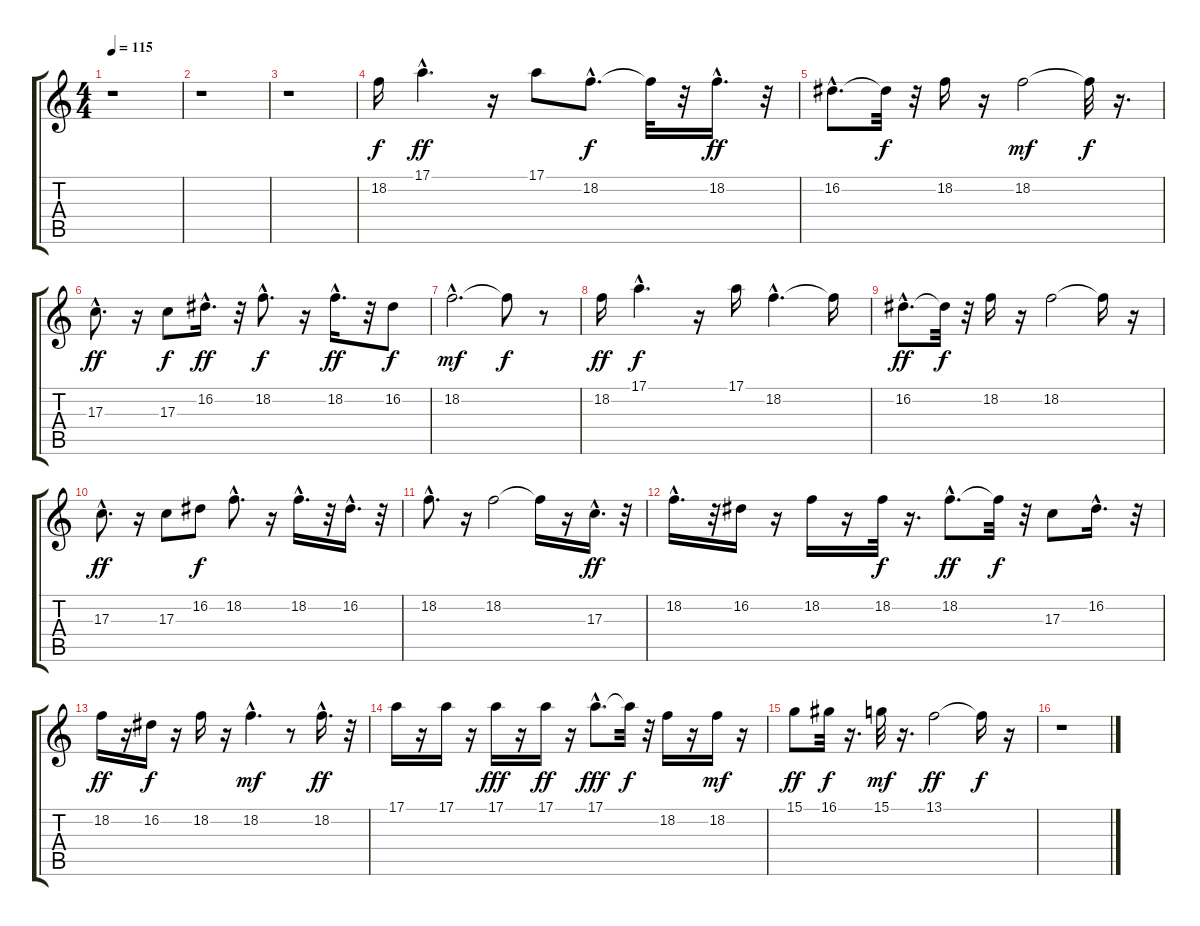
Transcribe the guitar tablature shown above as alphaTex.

\track "" {instrument flute}
\staff {score tabs}
\tuning (E4 B3 G3 D3 A2 E2) {hide}
\ts (4 4)
\tempo 115
\clef g2
\ks c
r.1{dy f instrument flute} |
r.1 |
r.1 |
18.2.16 17.1{hac}.4{d dy ff} r.16 17.1.8 18.2{hac}.8{d dy f} 18.2{t}.32 r.32 18.2{hac}.16{d dy ff} r.32 |
16.2{hac}.8{d} 16.2{t}.32{dy f} r.32 18.2.16 r.16 18.2.2{dy mf} 18.2{t}.32{dy f} r.16{d} |
17.3{hac}.8{d dy ff} r.16 17.3.8{dy f} 16.2{hac}.16{d dy ff} r.32 18.2{hac}.8{d dy f} r.16 18.2{hac}.16{d dy ff} r.32 16.2.8{dy f} |
18.2{hac}.2{d dy mf} 18.2{t}.8{dy f} r.8 |
18.2.16{dy ff} 17.1{hac}.4{d dy f} r.16 17.1.16 18.2{hac}.4{d} 18.2{t}.16 |
16.2{hac}.8{d dy ff} 16.2{t}.32{dy f} r.32 18.2.16 r.16 18.2.2 18.2{t}.16 r.16 |
17.3{hac}.8{d dy ff} r.16 17.3.8 16.2.8{dy f} 18.2{hac}.8{d} r.16 18.2{hac}.16{d} r.32 16.2{hac}.16{d} r.32 |
18.2{hac}.8{d} r.16 18.2.2 18.2{t}.16 r.16 17.3{hac}.16{d dy ff} r.32 |
18.2{hac}.16{d} r.32 16.2.16 r.16 18.2.16 r.16 18.2.32{dy f} r.16{d} 18.2{hac}.8{d dy ff} 18.2{t}.32{dy f} r.32 17.3.8 16.2{hac}.16{d} r.32 |
18.2.16{dy ff} r.16 16.2.16{dy f} r.16 18.2.16 r.16 18.2{hac}.4{d dy mf} r.8 18.2{hac}.16{d dy ff} r.32 |
17.1.16 r.16 17.1.16 r.16 17.1.16{dy fff} r.16 17.1.16{dy ff} r.16 17.1{hac}.8{d dy fff} 17.1{t}.32{dy f} r.32 18.2.16 r.16 18.2.16{dy mf} r.16 |
15.1.8{dy ff} 16.1.32{dy f} r.16{d} 15.1.32{dy mf} r.16{d} 13.1.2{dy ff} 13.1{t}.16{dy f} r.16 |
r.1
